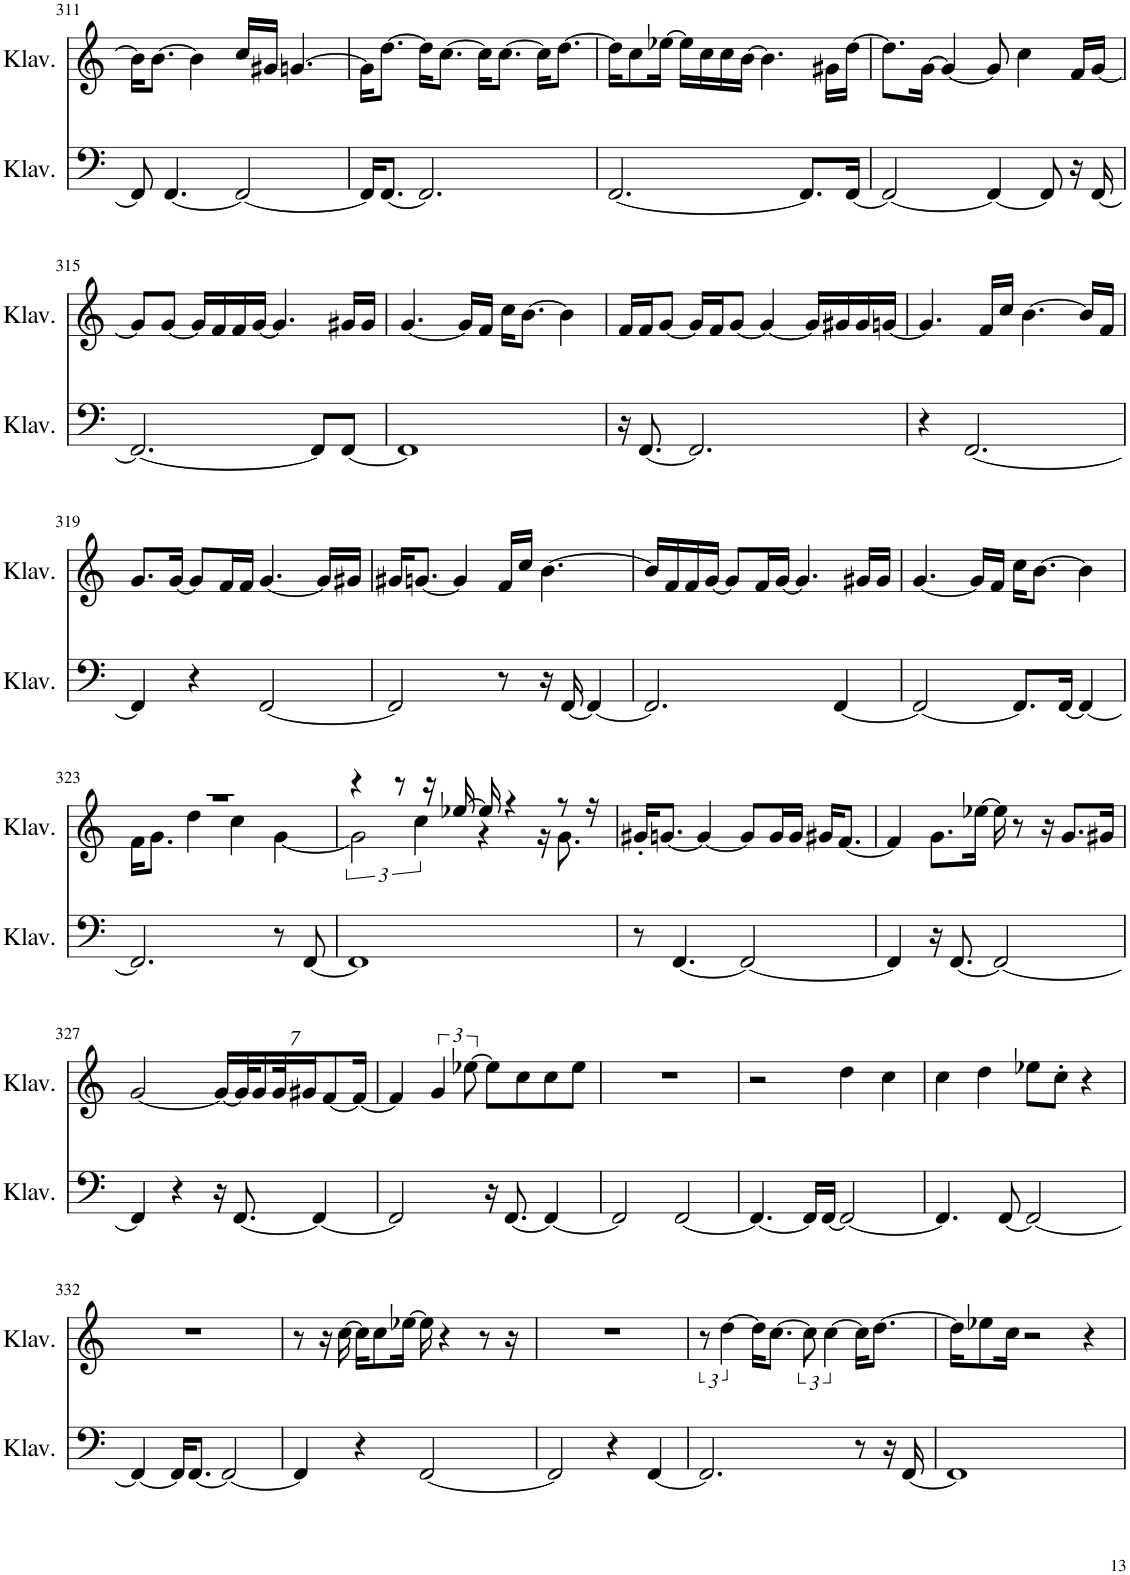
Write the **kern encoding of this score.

**kern	**kern
*part2	*part1
*staff2	*staff1
*I"Klavier	*I"Klavier
*I'Klav.	*I'Klav.
!!LO:PB:g=z
*clefF4	*clefG2
*k[]	*k[]
*M4/4	*M4/4
=311	=311
8FF/]	16b\KL]
.	[8.b\J
[4.FF/	.
.	4b\]
2FF/_	16cc/LL
.	16g#X/JJ
.	[4.gn/
=312	=312
16FF/KL]	16g\KL]
[8.FF/J	[8.dd\J
2.FF/]	16dd\KL]
.	[8.cc\J
.	16cc\KL]
.	[8.cc\J
.	16cc\KL]
.	[8.dd\J
=313	=313
[2.FF/	16dd\KL]
.	8cc\
.	[16ee-X\Jk
.	16ee-\LL]
.	16cc\
.	16cc\
.	[16b\JJ
.	4.b\]
8.FF/L]	.
.	16g#X\LL
[16FF/Jk	[16dd\JJ
=314	=314
2FF/_	8.dd\L]
.	[16g\Jk
.	4g/_
4FF/_	8g/]
.	4cc\
8FF/]	.
16r	16f/LL
[16FF/	[16g/JJ
!!LO:LB:g=z
=315	=315
2.FF/_	8g/L]
.	[8g/J
.	16g/LL]
.	16f/
.	16f/
.	[16g/JJ
.	4.g/]
8FF/L]	.
[8FF/J	16g#X/LL
.	16g#/JJ
=316	=316
1FF]	[4.g/
.	16g/LL]
.	16f/JJ
.	16cc\KL
.	[8.b\J
.	4b\]
=317	=317
16r	16f/LL
[8.FF/	16f/J
.	[8g/J
2.FF/]	16g/LL]
.	16f/J
.	[8g/J
.	4g/_
.	16g/LL]
.	16g#X/
.	16g#/
.	[16gn/JJ
=318	=318
4r	4.g/]
[2.FF/	.
.	16f/LL
.	16cc/JJ
.	[4.b\
.	16b/LL]
.	16f/JJ
!!LO:LB:g=z
=319	=319
4FF/]	8.g/L
.	[16g/Jk
4r	8g/L]
.	16f/L
.	16f/JJ
[2FF/	[4.g/
.	16g/LL]
.	16g#X/JJ
=320	=320
2FF/]	16g#X/KL
.	[8.gn/J
.	4g/]
8r	16f/LL
.	16cc/JJ
16r	[4.b\
[16FF/	.
4FF/_	.
=321	=321
2.FF/]	16b/LL]
.	16f/
.	16f/
.	[16g/JJ
.	8g/L]
.	16f/L
.	[16g/JJ
.	4.g/]
[4FF/	.
.	16g#X/LL
.	16g#/JJ
=322	=322
2FF/_	[4.g/
.	16g/LL]
.	16f/JJ
8.FF/L]	16cc\KL
.	[8.b\J
[16FF/Jk	.
4FF/_	4b\]
!!LO:LB:g=z
=323	=323
*	*^
2.FF/]	1r	16f\KL
.	.	8.g\J
.	.	4dd\
.	.	4cc\
8r	.	[4g\
[8FF/	.	.
=324	=324	=324
1FF]	4r	3g\]
.	8r	.
.	.	6cc\
.	16r	.
.	[16ee-X/	.
.	16ee-/]	4r
.	4r	.
.	.	16r
.	8r	8.g\
.	16r	.
*	*v	*v
=325	=325
8r	16g#X'/KL
.	[8.gn/J
[4.FF/	.
.	4g/_
2FF/_	8g/L]
.	16g/L
.	16g/JJ
.	16g#X/KL
.	[8.f/J
=326	=326
4FF/]	4f/]
16r	8.g\L
[8.FF/	.
.	[16ee-X\Jk
2FF/_	16ee-\]
.	8r
.	16r
.	8.g/L
.	16g#X/Jk
!!LO:LB:g=z
=327	=327
4FF/]	[2g/
4r	.
*	*Xbrackettup
16r	14g/LL_
[8.FF/	.
.	28g/K]
.	14g/
.	28g/K
.	14g#X/J
4FF/_	.
.	[7f/
.	14f/Jk_
=328	=328
2FF/]	4f/]
*	*brackettup
.	6g/
.	[12ee-X\
16r	8ee-\L]
[8.FF/	.
.	8cc\
4FF/_	8cc\
.	8ee-\J
=329	=329
2FF/]	1r
[2FF/	.
=330	=330
4.FF/_	2r
16FF/LL]	.
[16FF/JJ	.
2FF/_	4dd\
.	4cc\
=331	=331
4.FF/]	4cc\
.	4dd\
[8FF/	.
2FF/_	8ee-X\L
.	8cc'\J
.	4r
!!LO:LB:g=z
=332	=332
4FF/_	1r
16FF/KL]	.
[8.FF/J	.
2FF/_	.
=333	=333
4FF/]	8r
.	16r
.	[16cc\
4r	16cc\KL]
.	8cc\
.	[16ee-X\Jk
[2FF/	16ee-\]
.	4r
.	8r
.	16r
=334	=334
2FF/]	1r
4r	.
[4FF/	.
=335	=335
2.FF/]	12r
.	[6dd\
.	16dd\KL]
.	[8.cc\J
.	4cc\]
8r	16cc\KL]
.	[8.dd\J
16r	.
[16FF/	.
=336	=336
1FF]	16dd\KL]
.	8ee-X\
.	16cc\Jk
.	2r
.	4r
=	=
*-	*-
